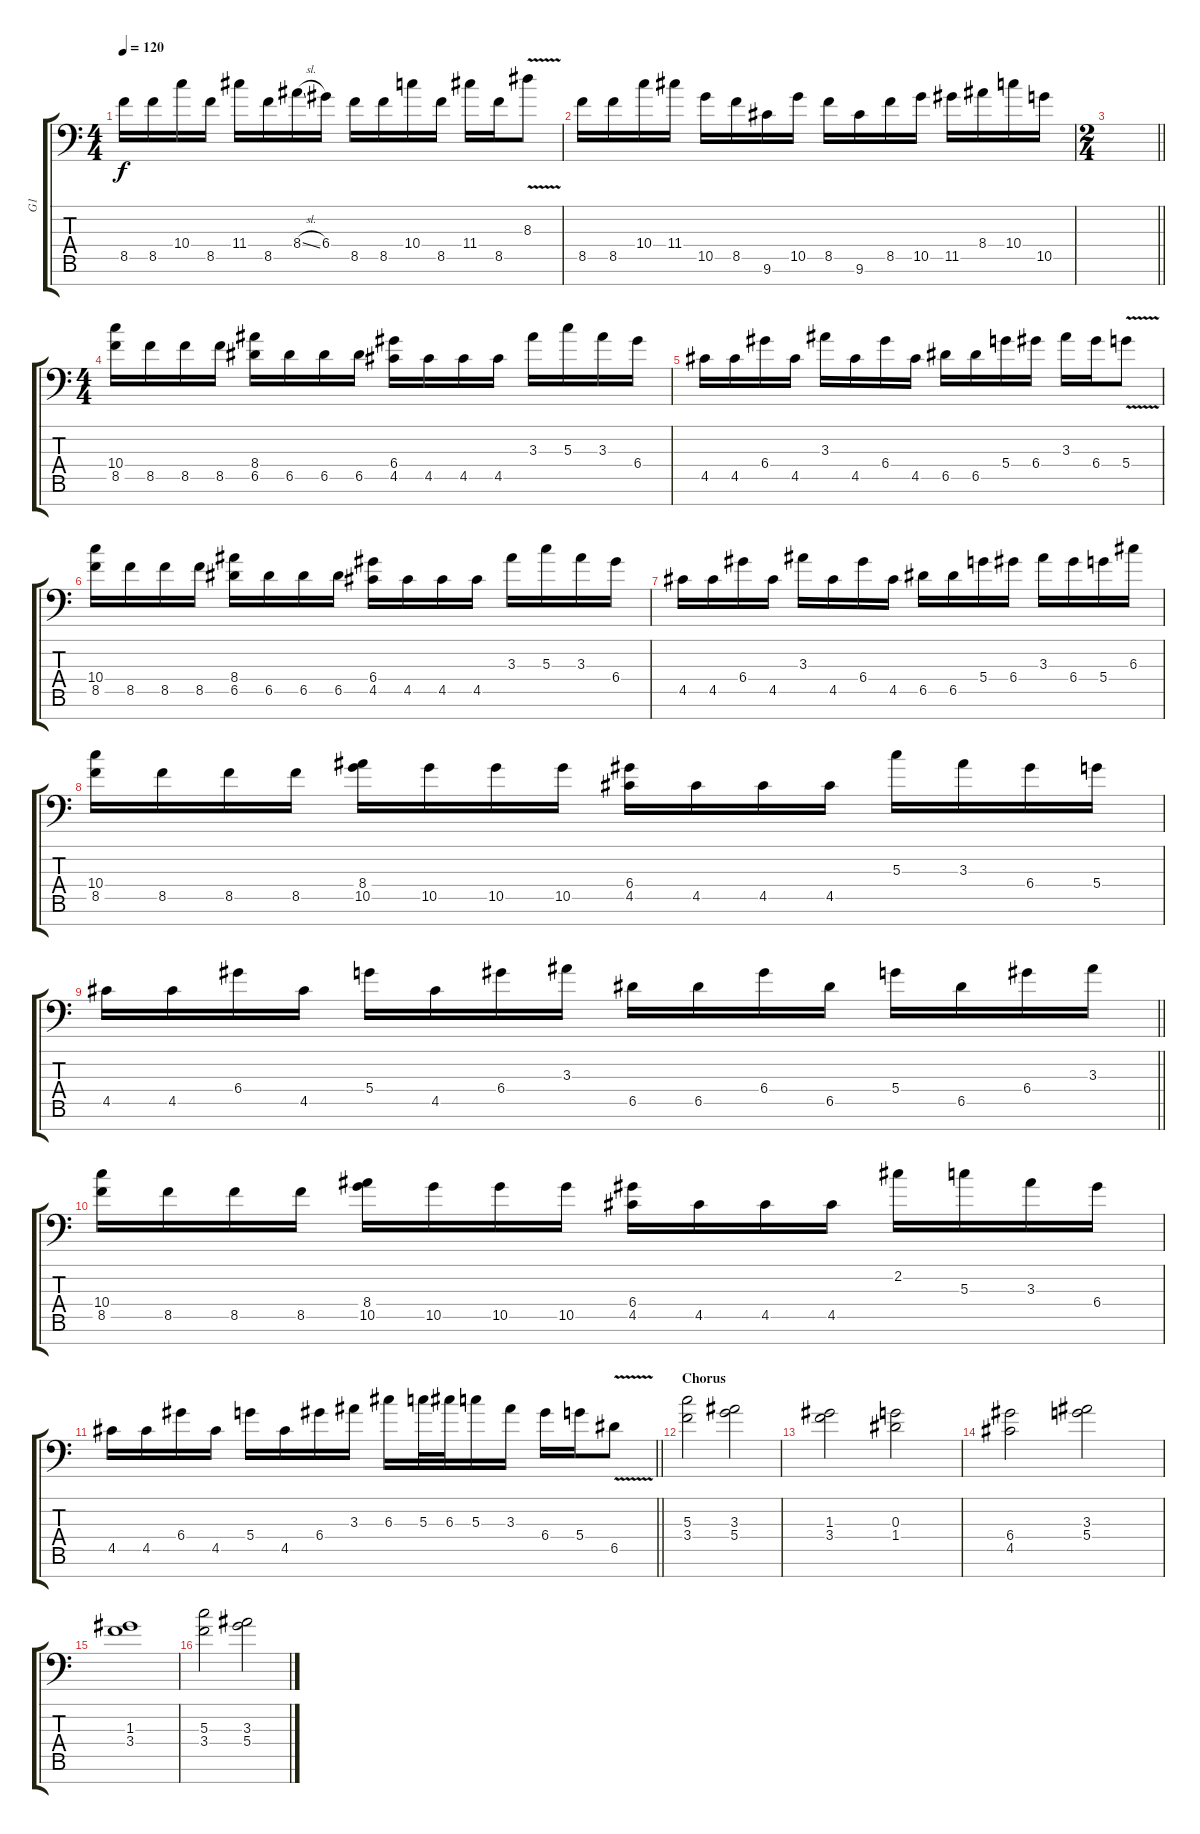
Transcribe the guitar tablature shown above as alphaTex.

\track ("G1" "G1") {instrument distortionguitar}
\staff {score tabs}
\tuning (E4 B3 G3 D3 A2 E2 A1) {hide}
\ts (4 4)
\tempo 120
\clef f4
\ks c
8.5.16{dy f} 8.5.16 10.4.16 8.5.16 11.4.16 8.5.16 8.4{sl}.16 6.4.16 8.5.16 8.5.16 10.4.16 8.5.16 11.4.16 8.5.16 8.3{v}.8 |
8.5.16 8.5.16 10.4.16 11.4.16 10.5.16 8.5.16 9.6.16 10.5.16 8.5.16 9.6.16 8.5.16 10.5.16 11.5.16 8.4.16 10.4.16 10.5.16 |
\ts (2 4)
\barLineRight lightlight
|
\ts (4 4)
(10.4 8.5).16 8.5.16 8.5.16 8.5.16 (8.4 6.5).16 6.5.16 6.5.16 6.5.16 (6.4 4.5).16 4.5.16 4.5.16 4.5.16 3.3.16 5.3.16 3.3.16 6.4.16 |
4.5.16 4.5.16 6.4.16 4.5.16 3.3.16 4.5.16 6.4.16 4.5.16 6.5.16 6.5.16 5.4.16 6.4.16 3.3.16 6.4.16 5.4{v}.8 |
(10.4 8.5).16 8.5.16 8.5.16 8.5.16 (8.4 6.5).16 6.5.16 6.5.16 6.5.16 (6.4 4.5).16 4.5.16 4.5.16 4.5.16 3.3.16 5.3.16 3.3.16 6.4.16 |
4.5.16 4.5.16 6.4.16 4.5.16 3.3.16 4.5.16 6.4.16 4.5.16 6.5.16 6.5.16 5.4.16 6.4.16 3.3.16 6.4.16 5.4.16 6.3.16 |
(10.4 8.5).16 8.5.16 8.5.16 8.5.16 (8.4 10.5).16 10.5.16 10.5.16 10.5.16 (6.4 4.5).16 4.5.16 4.5.16 4.5.16 5.3.16 3.3.16 6.4.16 5.4.16 |
\barLineRight lightlight
4.5.16 4.5.16 6.4.16 4.5.16 5.4.16 4.5.16 6.4.16 3.3.16 6.5.16 6.5.16 6.4.16 6.5.16 5.4.16 6.5.16 6.4.16 3.3.16 |
(10.4 8.5).16 8.5.16 8.5.16 8.5.16 (8.4 10.5).16 10.5.16 10.5.16 10.5.16 (6.4 4.5).16 4.5.16 4.5.16 4.5.16 2.2.16 5.3.16 3.3.16 6.4.16 |
\barLineRight lightlight
4.5.16 4.5.16 6.4.16 4.5.16 5.4.16 4.5.16 6.4.16 3.3.16 6.3.16 5.3.32 6.3.32 5.3.16 3.3.16 6.4.16 5.4.16 6.5{v}.8 |
\section ("" "Chorus")
(5.3 3.4).2 (3.3 5.4).2 |
(1.3 3.4).2 (0.3 1.4).2 |
(6.4 4.5).2 (3.3 5.4).2 |
(1.3 3.4).1 |
(5.3 3.4).2 (3.3 5.4).2
